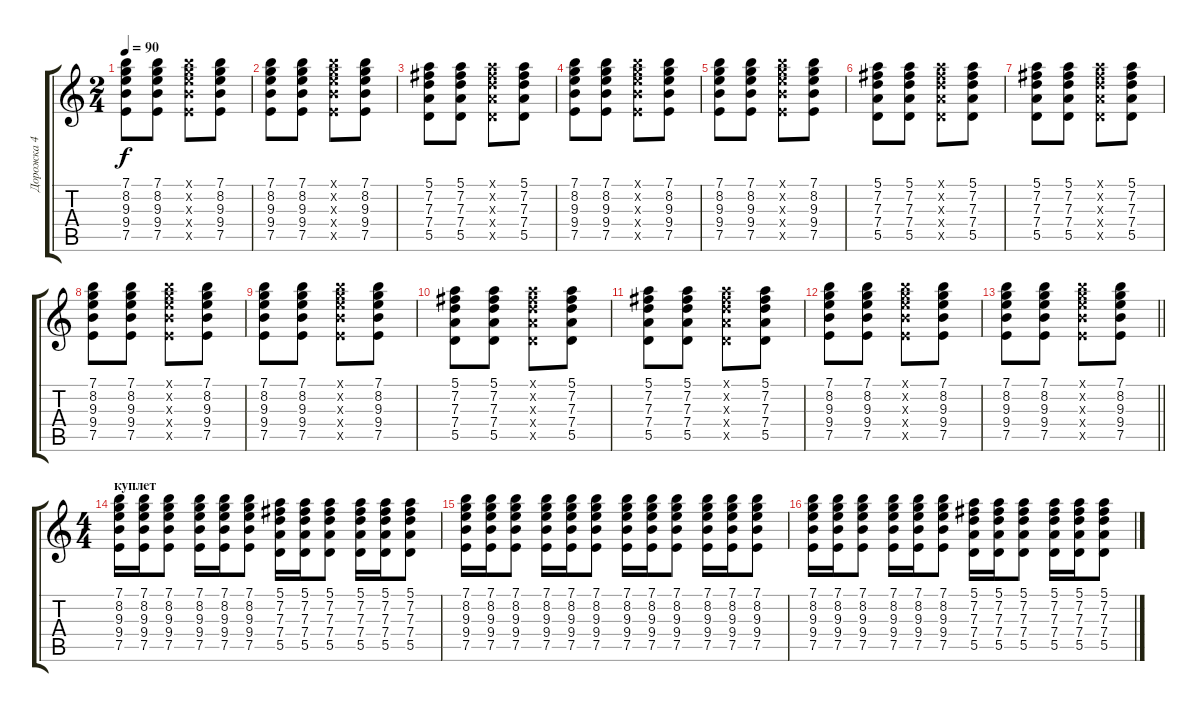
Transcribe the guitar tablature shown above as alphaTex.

\track ("Дорожка 4" "Дорожка 4") {instrument electricguitarclean}
\staff {score tabs}
\tuning (E4 B3 G3 D3 A2 E2) {hide}
\ts (2 4)
\tempo 90
\clef g2
\ks c
(7.1 8.2 9.3 9.4 7.5).8{dy f} (7.1 8.2 9.3 9.4 7.5).8 (7.1{x} 8.2{x} 9.3{x} 9.4{x} 7.5{x}).8 (7.1 8.2 9.3 9.4 7.5).8 |
(7.1 8.2 9.3 9.4 7.5).8 (7.1 8.2 9.3 9.4 7.5).8 (7.1{x} 8.2{x} 9.3{x} 9.4{x} 7.5{x}).8 (7.1 8.2 9.3 9.4 7.5).8 |
(5.1 7.2 7.3 7.4 5.5).8 (5.1 7.2 7.3 7.4 5.5).8 (5.1{x} 7.2{x} 7.3{x} 7.4{x} 5.5{x}).8 (5.1 7.2 7.3 7.4 5.5).8 |
(7.1 8.2 9.3 9.4 7.5).8 (7.1 8.2 9.3 9.4 7.5).8 (7.1{x} 8.2{x} 9.3{x} 9.4{x} 7.5{x}).8 (7.1 8.2 9.3 9.4 7.5).8 |
(7.1 8.2 9.3 9.4 7.5).8 (7.1 8.2 9.3 9.4 7.5).8 (7.1{x} 8.2{x} 9.3{x} 9.4{x} 7.5{x}).8 (7.1 8.2 9.3 9.4 7.5).8 |
(5.1 7.2 7.3 7.4 5.5).8 (5.1 7.2 7.3 7.4 5.5).8 (5.1{x} 7.2{x} 7.3{x} 7.4{x} 5.5{x}).8 (5.1 7.2 7.3 7.4 5.5).8 |
(5.1 7.2 7.3 7.4 5.5).8 (5.1 7.2 7.3 7.4 5.5).8 (5.1{x} 7.2{x} 7.3{x} 7.4{x} 5.5{x}).8 (5.1 7.2 7.3 7.4 5.5).8 |
(7.1 8.2 9.3 9.4 7.5).8 (7.1 8.2 9.3 9.4 7.5).8 (7.1{x} 8.2{x} 9.3{x} 9.4{x} 7.5{x}).8 (7.1 8.2 9.3 9.4 7.5).8 |
(7.1 8.2 9.3 9.4 7.5).8 (7.1 8.2 9.3 9.4 7.5).8 (7.1{x} 8.2{x} 9.3{x} 9.4{x} 7.5{x}).8 (7.1 8.2 9.3 9.4 7.5).8 |
(5.1 7.2 7.3 7.4 5.5).8 (5.1 7.2 7.3 7.4 5.5).8 (5.1{x} 7.2{x} 7.3{x} 7.4{x} 5.5{x}).8 (5.1 7.2 7.3 7.4 5.5).8 |
(5.1 7.2 7.3 7.4 5.5).8 (5.1 7.2 7.3 7.4 5.5).8 (5.1{x} 7.2{x} 7.3{x} 7.4{x} 5.5{x}).8 (5.1 7.2 7.3 7.4 5.5).8 |
(7.1 8.2 9.3 9.4 7.5).8 (7.1 8.2 9.3 9.4 7.5).8 (7.1{x} 8.2{x} 9.3{x} 9.4{x} 7.5{x}).8 (7.1 8.2 9.3 9.4 7.5).8 |
\barLineRight lightlight
(7.1 8.2 9.3 9.4 7.5).8 (7.1 8.2 9.3 9.4 7.5).8 (7.1{x} 8.2{x} 9.3{x} 9.4{x} 7.5{x}).8 (7.1 8.2 9.3 9.4 7.5).8 |
\ts (4 4)
\section ("" "куплет")
(7.1 8.2 9.3 9.4 7.5).16 (7.1 8.2 9.3 9.4 7.5).16 (7.1 8.2 9.3 9.4 7.5).8 (7.1 8.2 9.3 9.4 7.5).16 (7.1 8.2 9.3 9.4 7.5).16 (7.1 8.2 9.3 9.4 7.5).8 (5.1 7.2 7.3 7.4 5.5).16 (5.1 7.2 7.3 7.4 5.5).16 (5.1 7.2 7.3 7.4 5.5).8 (5.1 7.2 7.3 7.4 5.5).16 (5.1 7.2 7.3 7.4 5.5).16 (5.1 7.2 7.3 7.4 5.5).8 |
(7.1 8.2 9.3 9.4 7.5).16 (7.1 8.2 9.3 9.4 7.5).16 (7.1 8.2 9.3 9.4 7.5).8 (7.1 8.2 9.3 9.4 7.5).16 (7.1 8.2 9.3 9.4 7.5).16 (7.1 8.2 9.3 9.4 7.5).8 (7.1 8.2 9.3 9.4 7.5).16 (7.1 8.2 9.3 9.4 7.5).16 (7.1 8.2 9.3 9.4 7.5).8 (7.1 8.2 9.3 9.4 7.5).16 (7.1 8.2 9.3 9.4 7.5).16 (7.1 8.2 9.3 9.4 7.5).8 |
(7.1 8.2 9.3 9.4 7.5).16 (7.1 8.2 9.3 9.4 7.5).16 (7.1 8.2 9.3 9.4 7.5).8 (7.1 8.2 9.3 9.4 7.5).16 (7.1 8.2 9.3 9.4 7.5).16 (7.1 8.2 9.3 9.4 7.5).8 (5.1 7.2 7.3 7.4 5.5).16 (5.1 7.2 7.3 7.4 5.5).16 (5.1 7.2 7.3 7.4 5.5).8 (5.1 7.2 7.3 7.4 5.5).16 (5.1 7.2 7.3 7.4 5.5).16 (5.1 7.2 7.3 7.4 5.5).8
